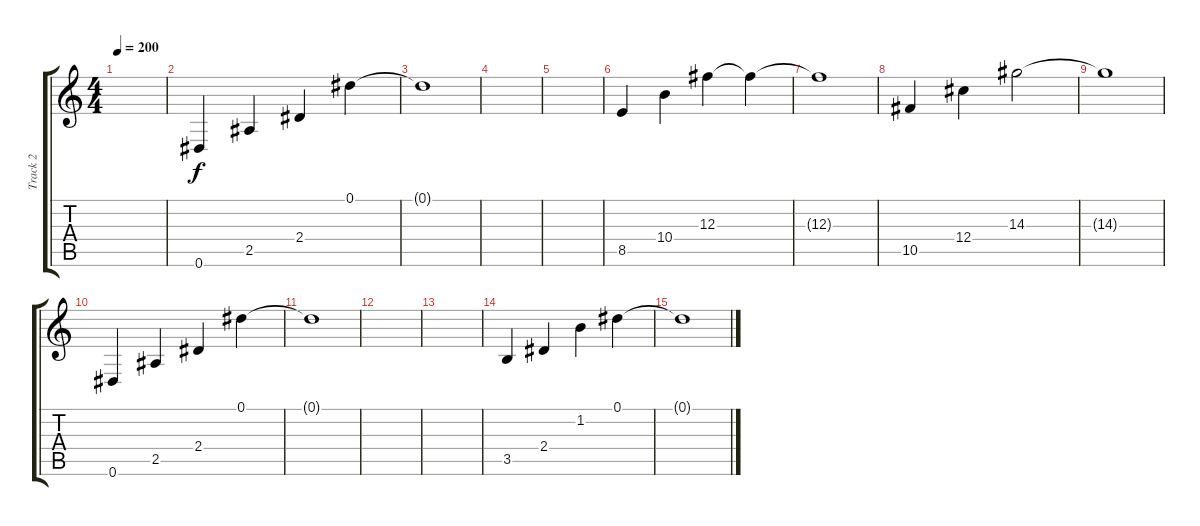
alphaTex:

\track ("Track 2" "Track 2") {instrument acousticguitarsteel}
\staff {score tabs}
\tuning (Eb4 Bb3 Gb3 Db3 Ab2 Eb2) {hide}
\ts (4 4)
\tempo 200
\clef g2
\ks c
|
0.6.4 2.5.4 2.4.4 0.1.4 |
0.1{t}.1 |
|
|
8.5.4 10.4.4 12.3.4 12.3{t}.4 |
12.3{t}.1 |
10.5.4 12.4.4 14.3.2 |
14.3{t}.1 |
0.6.4 2.5.4 2.4.4 0.1.4 |
0.1{t}.1 |
|
|
3.5.4 2.4.4 1.2.4 0.1.4 |
0.1{t}.1
